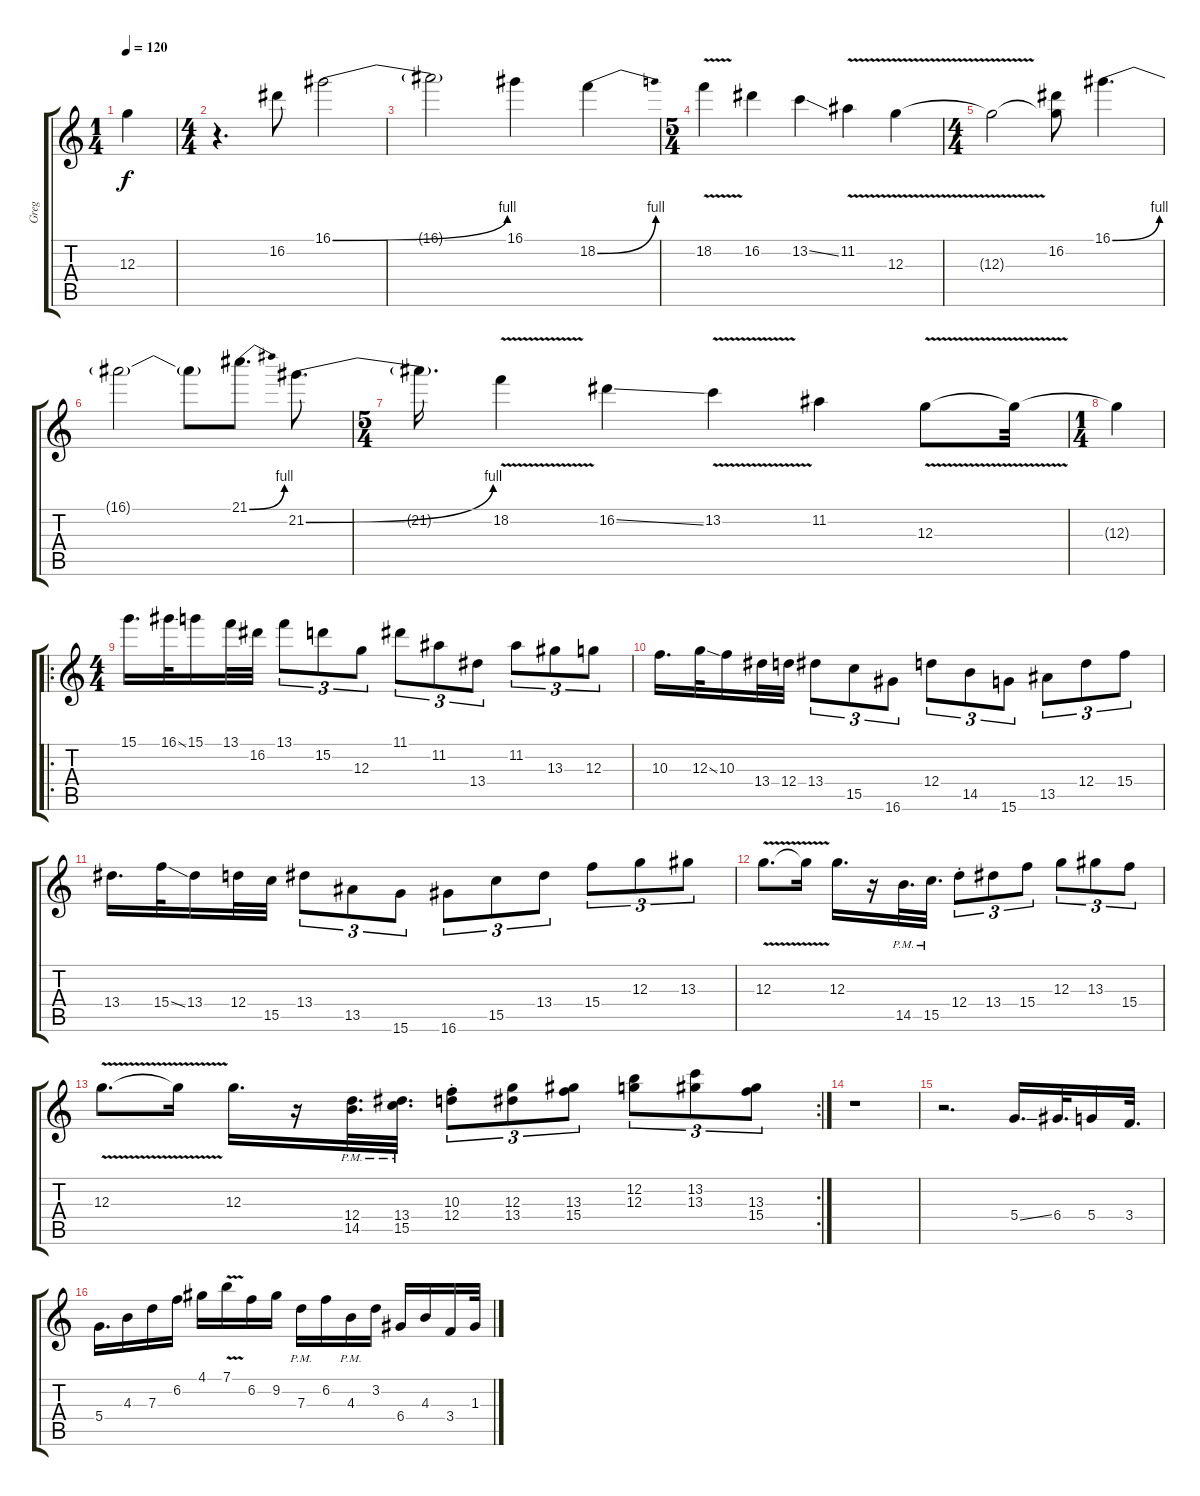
\track ("Greg" "Greg") {instrument overdrivenguitar}
\staff {score tabs}
\tuning (E4 B3 G3 D3 A2 E2) {hide}
\ts (1 4)
\tempo 120
\clef g2
\ks c
12.3{t}.4{dy f} |
\ts (4 4)
r.4{d} 16.2.8 16.1{be (bend 0 0 60 4)}.2 |
16.1{t}.2 16.1.4 18.2{be (bend 0 0 60 4)}.4 |
\ts (5 4)
18.2{v}.4 16.2.4 13.2{ss}.4 11.2{v}.4 12.3{v}.4 |
\ts (4 4)
12.3{t}.2 (16.2 12.3{t}).8 16.1{be (bend 0 0 60 4)}.4{d} |
16.1{t}.2 16.1{t}.8 21.1{be (bend 0 0 60 4)}.8{d} 21.2{be (bend 0 0 60 4)}.8{d} |
\ts (5 4)
21.2{t}.16{d} 18.2{v}.4 16.2{ss}.4 13.2{v}.4 11.2.4 12.3{v}.8 12.3{t}.32 |
\ts (1 4)
12.3{t}.4 |
\ro
\ts (4 4)
15.1.16{d} 16.1{ss}.32 15.1.16 13.1.32 16.2.32 13.1.8{tu (3 2)} 15.2.8{tu (3 2)} 12.3.8{tu (3 2)} 11.1.8{tu (3 2)} 11.2.8{tu (3 2)} 13.4.8{tu (3 2)} 11.2.8{tu (3 2)} 13.3.8{tu (3 2)} 12.3.8{tu (3 2)} |
10.3.16{d} 12.3{ss}.32 10.3.16 13.4.32 12.4.32 13.4.8{tu (3 2)} 15.5.8{tu (3 2)} 16.6.8{tu (3 2)} 12.4.8{tu (3 2)} 14.5.8{tu (3 2)} 15.6.8{tu (3 2)} 13.5.8{tu (3 2)} 12.4.8{tu (3 2)} 15.4.8{tu (3 2)} |
13.4.16{d} 15.4{ss}.32 13.4.16 12.4.32 15.5.32 13.4.8{tu (3 2)} 13.5.8{tu (3 2)} 15.6.8{tu (3 2)} 16.6.8{tu (3 2)} 15.5.8{tu (3 2)} 13.4.8{tu (3 2)} 15.4.8{tu (3 2)} 12.3.8{tu (3 2)} 13.3.8{tu (3 2)} |
12.3{v}.8{d} 12.3{t}.16 12.3.16{d} r.16 14.5{pm}.32{d} 15.5{pm}.32{d} 12.4{st}.8{tu (3 2)} 13.4.8{tu (3 2)} 15.4.8{tu (3 2)} 12.3.8{tu (3 2)} 13.3.8{tu (3 2)} 15.4.8{tu (3 2)} |
\rc 2
12.3{v}.8{d} 12.3{t}.16 12.3.16{d} r.16 (12.4 14.5{pm}).32{d} (13.4 15.5{pm}).32{d} (10.3 12.4{st}).8{tu (3 2)} (12.3 13.4).8{tu (3 2)} (13.3 15.4).8{tu (3 2)} (12.2 12.3).8{tu (3 2)} (13.2 13.3).8{tu (3 2)} (13.3 15.4).8{tu (3 2)} |
r.1 |
r.2{d} 5.4{ss}.16{d} 6.4.32{d} 5.4.16 3.4.32{d} |
5.4.16{d} 4.3.16 7.3.16 6.2.16 4.1.16 7.1{v}.16 6.2.16 9.2.16 7.3{pm}.16 6.2.16 4.3{pm}.16 3.2.16 6.4.16 4.3.16 3.4.16 1.3.32
